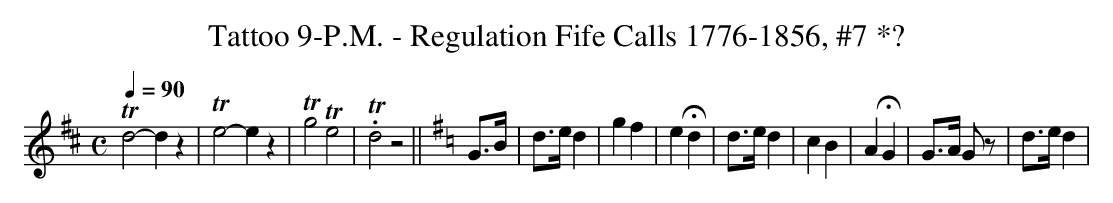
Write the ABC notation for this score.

X:1
T:Tattoo 9-P.M. - Regulation Fife Calls 1776-1856, #7 *?
M:C
L:1/8
Q:1/4=90
K:D
Td4 -d2 z2|Te4 -e2 z2|Tg4 Te4|T.d4 z4||\
K:G\
M:2/4\
G>B|d>e d2|g2 f2|e2 Hd2|d>e d2|c2 B2|A2 HG2|G>A G z|d>ed2|
